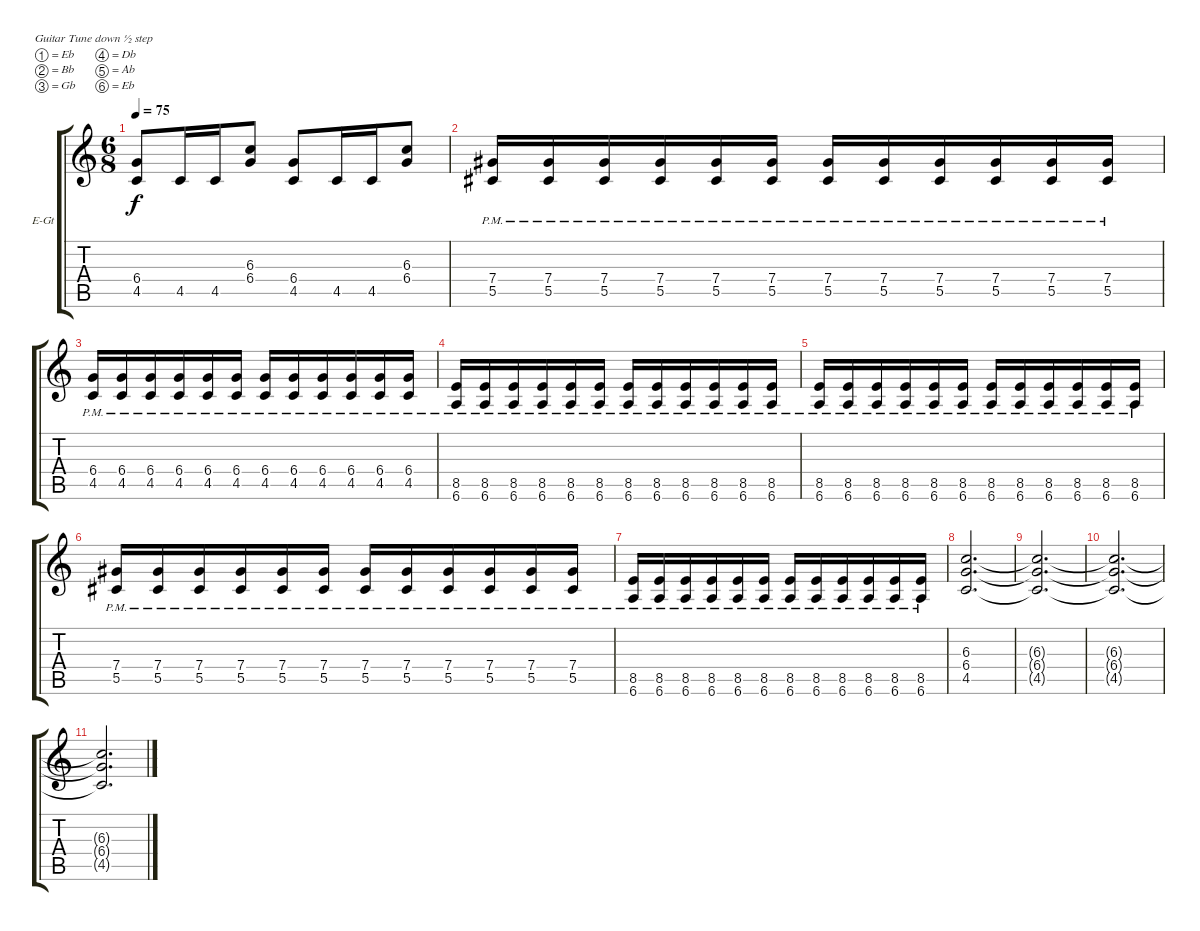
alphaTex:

\bracketExtendMode groupsimilarinstruments
\firstSystemTrackNameOrientation horizontal
\otherSystemsTrackNameOrientation horizontal
\track ("Electric Guitar 1" "E-Gt") {instrument distortionguitar}
\staff {score tabs}
\tuning (Eb4 Bb3 Gb3 Db3 Ab2 Eb2)
\ts (6 8)
\tempo 75
\clef g2
\ks c
(4.5 6.4).8{dy f} 4.5.16 4.5.16 (6.4 6.3).8 (4.5 6.4).8 4.5.16 4.5.16 (6.4 6.3).8 |
(5.5{pm} 7.4{pm}).16 (5.5{pm} 7.4{pm}).16 (5.5{pm} 7.4{pm}).16 (5.5{pm} 7.4{pm}).16 (5.5{pm} 7.4{pm}).16 (5.5{pm} 7.4{pm}).16 (5.5{pm} 7.4{pm}).16 (5.5{pm} 7.4{pm}).16 (5.5{pm} 7.4{pm}).16 (5.5{pm} 7.4{pm}).16 (5.5{pm} 7.4{pm}).16 (5.5{pm} 7.4{pm}).16 |
(4.5{pm} 6.4{pm}).16 (6.4{pm} 4.5{pm}).16 (4.5{pm} 6.4{pm}).16 (6.4{pm} 4.5{pm}).16 (4.5{pm} 6.4{pm}).16 (6.4{pm} 4.5{pm}).16 (4.5{pm} 6.4{pm}).16 (6.4{pm} 4.5{pm}).16 (4.5{pm} 6.4{pm}).16 (6.4{pm} 4.5{pm}).16 (4.5{pm} 6.4{pm}).16 (6.4{pm} 4.5{pm}).16 |
(6.6{pm} 8.5{pm}).16 (8.5{pm} 6.6{pm}).16 (6.6{pm} 8.5{pm}).16 (8.5{pm} 6.6{pm}).16 (6.6{pm} 8.5{pm}).16 (8.5{pm} 6.6{pm}).16 (6.6{pm} 8.5{pm}).16 (8.5{pm} 6.6{pm}).16 (6.6{pm} 8.5{pm}).16 (8.5{pm} 6.6{pm}).16 (6.6{pm} 8.5{pm}).16 (8.5{pm} 6.6{pm}).16 |
(6.6{pm} 8.5{pm}).16 (8.5{pm} 6.6{pm}).16 (6.6{pm} 8.5{pm}).16 (8.5{pm} 6.6{pm}).16 (6.6{pm} 8.5{pm}).16 (8.5{pm} 6.6{pm}).16 (6.6{pm} 8.5{pm}).16 (8.5{pm} 6.6{pm}).16 (6.6{pm} 8.5{pm}).16 (8.5{pm} 6.6{pm}).16 (6.6{pm} 8.5{pm}).16 (8.5{pm} 6.6{pm}).16 |
(5.5{pm} 7.4{pm}).16 (5.5{pm} 7.4{pm}).16 (5.5{pm} 7.4{pm}).16 (5.5{pm} 7.4{pm}).16 (5.5{pm} 7.4{pm}).16 (5.5{pm} 7.4{pm}).16 (5.5{pm} 7.4{pm}).16 (5.5{pm} 7.4{pm}).16 (5.5{pm} 7.4{pm}).16 (5.5{pm} 7.4{pm}).16 (5.5{pm} 7.4{pm}).16 (5.5{pm} 7.4{pm}).16 |
(6.6{pm} 8.5{pm}).16 (8.5{pm} 6.6{pm}).16 (6.6{pm} 8.5{pm}).16 (8.5{pm} 6.6{pm}).16 (6.6{pm} 8.5{pm}).16 (8.5{pm} 6.6{pm}).16 (6.6{pm} 8.5{pm}).16 (8.5{pm} 6.6{pm}).16 (6.6{pm} 8.5{pm}).16 (8.5{pm} 6.6{pm}).16 (6.6{pm} 8.5{pm}).16 (8.5{pm} 6.6{pm}).16 |
(4.5 6.4 6.3).2{d} |
(6.3{t} 6.4{t} 4.5{t}).2{d} |
(4.5{t} 6.4{t} 6.3{t}).2{d} |
(4.5{t} 6.4{t} 6.3{t}).2{d}
